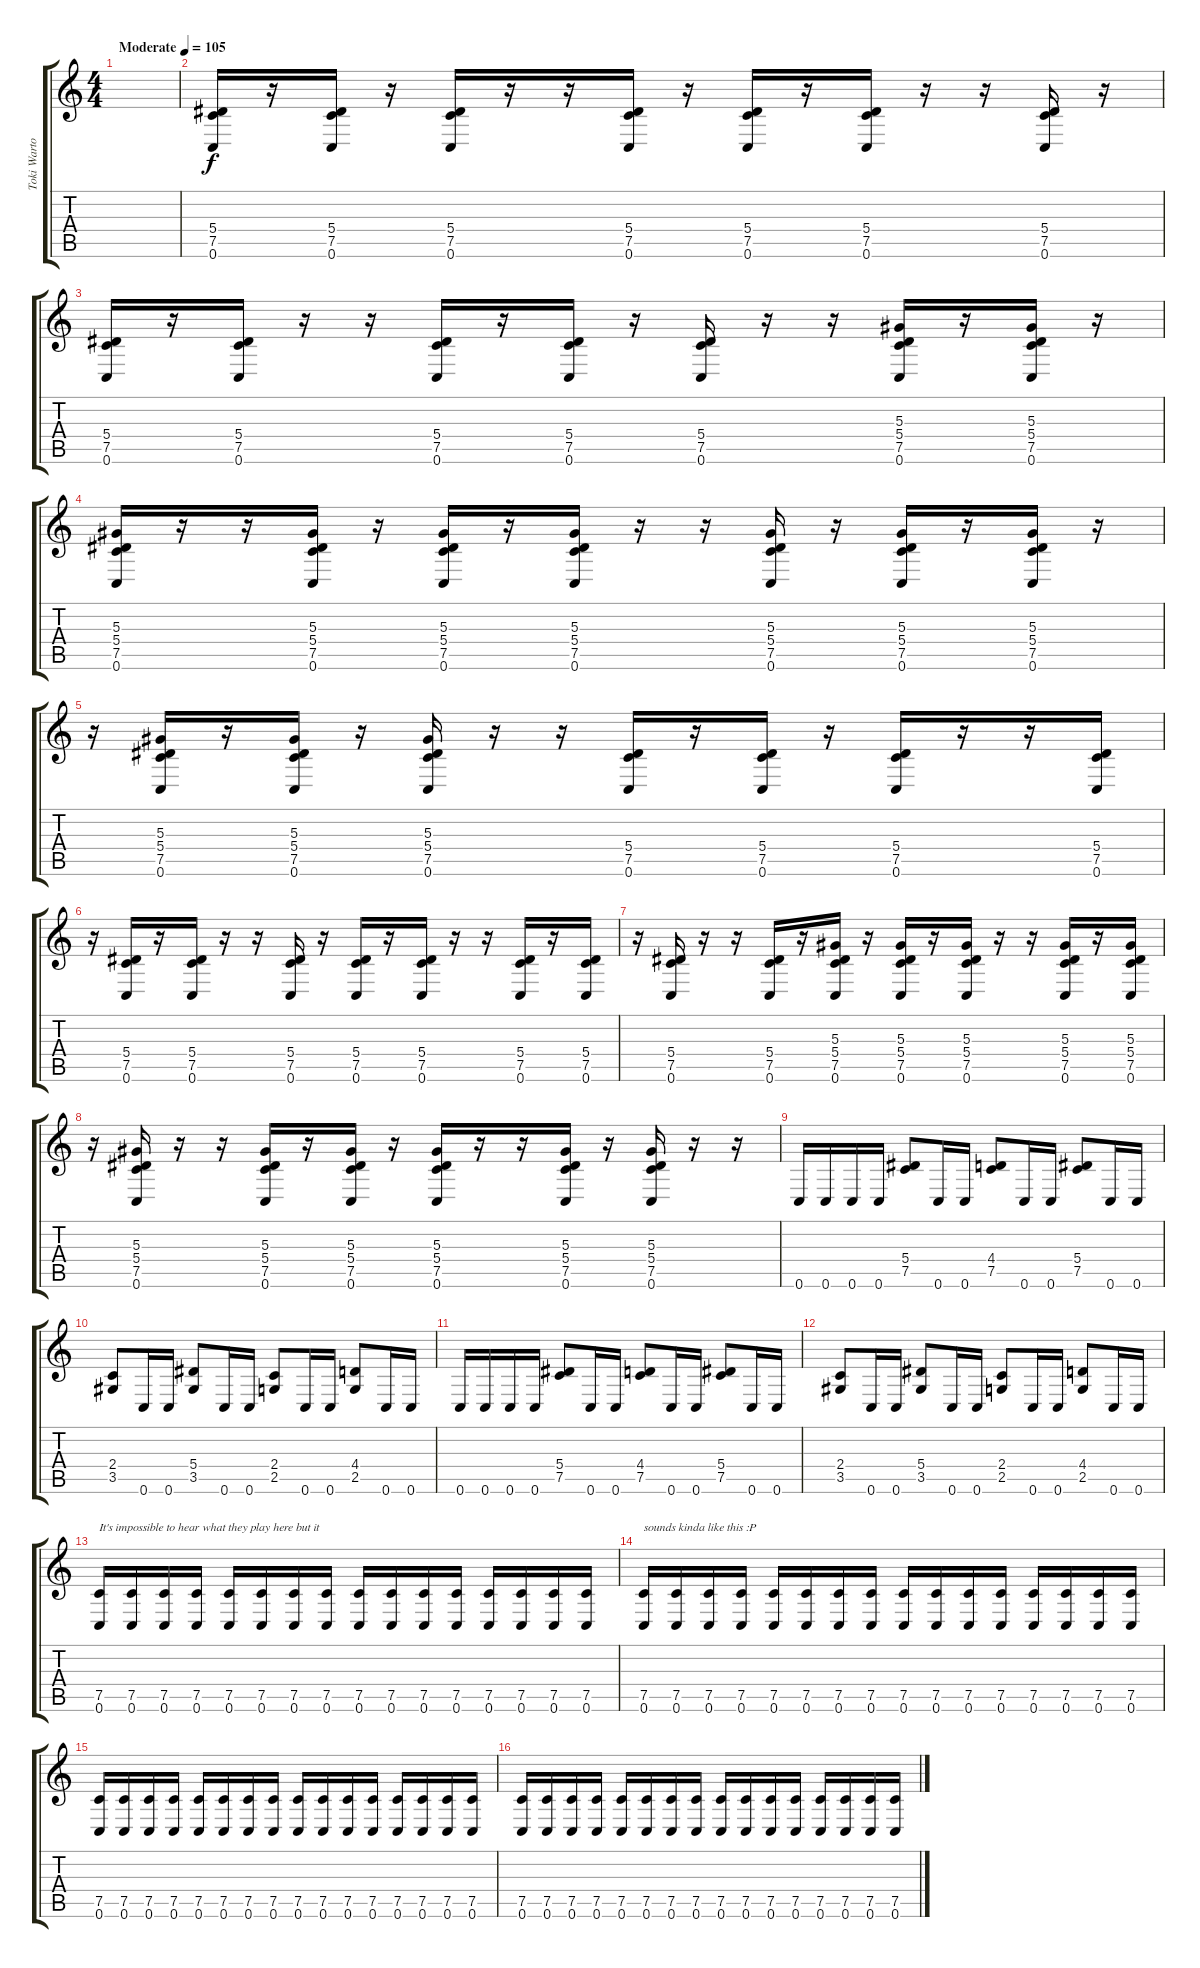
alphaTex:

\track ("Toki Wartooth" "Toki Warto") {instrument distortionguitar}
\staff {score tabs}
\tuning (C4 G3 Eb3 Bb2 F2 C2) {hide}
\ts (4 4)
\tempo (105 "Moderate")
\clef g2
\ks c
|
(5.4 7.5 0.6).16 r.16 (5.4 7.5 0.6).16 r.16 (5.4 7.5 0.6).16 r.16 r.16 (5.4 7.5 0.6).16 r.16 (5.4 7.5 0.6).16 r.16 (5.4 7.5 0.6).16 r.16 r.16 (5.4 7.5 0.6).16 r.16 |
(5.4 7.5 0.6).16 r.16 (5.4 7.5 0.6).16 r.16 r.16 (5.4 7.5 0.6).16 r.16 (5.4 7.5 0.6).16 r.16 (5.4 7.5 0.6).16 r.16 r.16 (5.3 5.4 7.5 0.6).16 r.16 (5.3 5.4 7.5 0.6).16 r.16 |
(5.3 5.4 7.5 0.6).16 r.16 r.16 (5.3 5.4 7.5 0.6).16 r.16 (5.3 5.4 7.5 0.6).16 r.16 (5.3 5.4 7.5 0.6).16 r.16 r.16 (5.3 5.4 7.5 0.6).16 r.16 (5.3 5.4 7.5 0.6).16 r.16 (5.3 5.4 7.5 0.6).16 r.16 |
r.16 (5.3 5.4 7.5 0.6).16 r.16 (5.3 5.4 7.5 0.6).16 r.16 (5.3 5.4 7.5 0.6).16 r.16 r.16 (5.4 7.5 0.6).16 r.16 (5.4 7.5 0.6).16 r.16 (5.4 7.5 0.6).16 r.16 r.16 (5.4 7.5 0.6).16 |
r.16 (5.4 7.5 0.6).16 r.16 (5.4 7.5 0.6).16 r.16 r.16 (5.4 7.5 0.6).16 r.16 (5.4 7.5 0.6).16 r.16 (5.4 7.5 0.6).16 r.16 r.16 (5.4 7.5 0.6).16 r.16 (5.4 7.5 0.6).16 |
r.16 (5.4 7.5 0.6).16 r.16 r.16 (5.4 7.5 0.6).16 r.16 (5.3 5.4 7.5 0.6).16 r.16 (5.3 5.4 7.5 0.6).16 r.16 (5.3 5.4 7.5 0.6).16 r.16 r.16 (5.3 5.4 7.5 0.6).16 r.16 (5.3 5.4 7.5 0.6).16 |
r.16 (5.3 5.4 7.5 0.6).16 r.16 r.16 (5.3 5.4 7.5 0.6).16 r.16 (5.3 5.4 7.5 0.6).16 r.16 (5.3 5.4 7.5 0.6).16 r.16 r.16 (5.3 5.4 7.5 0.6).16 r.16 (5.3 5.4 7.5 0.6).16 r.16 r.16 |
0.6.16 0.6.16 0.6.16 0.6.16 (5.4 7.5).8 0.6.16 0.6.16 (4.4 7.5).8 0.6.16 0.6.16 (5.4 7.5).8 0.6.16 0.6.16 |
(2.4 3.5).8 0.6.16 0.6.16 (5.4 3.5).8 0.6.16 0.6.16 (2.4 2.5).8 0.6.16 0.6.16 (4.4 2.5).8 0.6.16 0.6.16 |
0.6.16 0.6.16 0.6.16 0.6.16 (5.4 7.5).8 0.6.16 0.6.16 (4.4 7.5).8 0.6.16 0.6.16 (5.4 7.5).8 0.6.16 0.6.16 |
(2.4 3.5).8 0.6.16 0.6.16 (5.4 3.5).8 0.6.16 0.6.16 (2.4 2.5).8 0.6.16 0.6.16 (4.4 2.5).8 0.6.16 0.6.16 |
(7.5 0.6).16{txt "It's impossible to hear what they play here but it"} (7.5 0.6).16 (7.5 0.6).16 (7.5 0.6).16 (7.5 0.6).16 (7.5 0.6).16 (7.5 0.6).16 (7.5 0.6).16 (7.5 0.6).16 (7.5 0.6).16 (7.5 0.6).16 (7.5 0.6).16 (7.5 0.6).16 (7.5 0.6).16 (7.5 0.6).16 (7.5 0.6).16 |
(7.5 0.6).16{txt "sounds kinda like this :P"} (7.5 0.6).16 (7.5 0.6).16 (7.5 0.6).16 (7.5 0.6).16 (7.5 0.6).16 (7.5 0.6).16 (7.5 0.6).16 (7.5 0.6).16 (7.5 0.6).16 (7.5 0.6).16 (7.5 0.6).16 (7.5 0.6).16 (7.5 0.6).16 (7.5 0.6).16 (7.5 0.6).16 |
(7.5 0.6).16 (7.5 0.6).16 (7.5 0.6).16 (7.5 0.6).16 (7.5 0.6).16 (7.5 0.6).16 (7.5 0.6).16 (7.5 0.6).16 (7.5 0.6).16 (7.5 0.6).16 (7.5 0.6).16 (7.5 0.6).16 (7.5 0.6).16 (7.5 0.6).16 (7.5 0.6).16 (7.5 0.6).16 |
(7.5 0.6).16 (7.5 0.6).16 (7.5 0.6).16 (7.5 0.6).16 (7.5 0.6).16 (7.5 0.6).16 (7.5 0.6).16 (7.5 0.6).16 (7.5 0.6).16 (7.5 0.6).16 (7.5 0.6).16 (7.5 0.6).16 (7.5 0.6).16 (7.5 0.6).16 (7.5 0.6).16 (7.5 0.6).16
